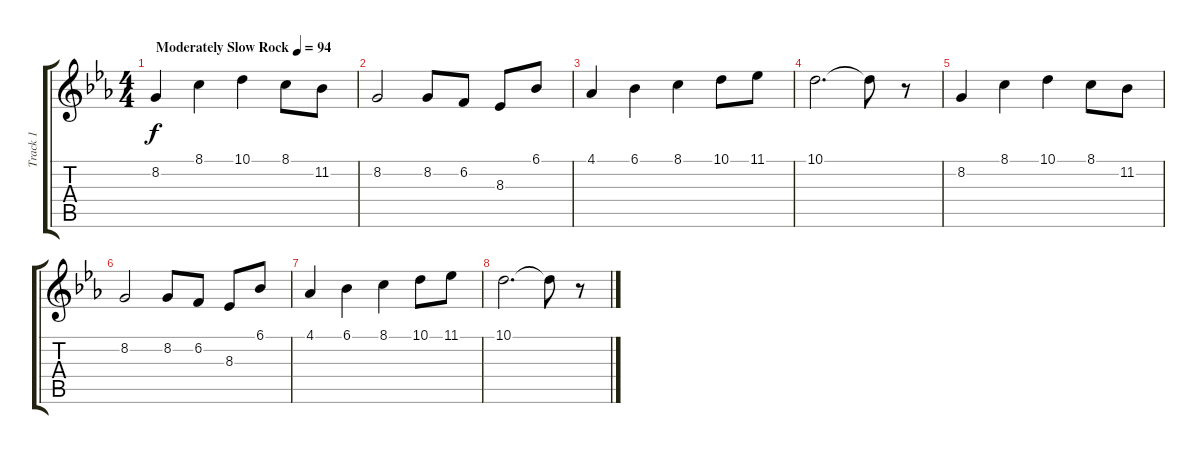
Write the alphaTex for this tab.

\track ("Track 1" "Track 1") {instrument lead1square}
\staff {score tabs}
\tuning (E4 B3 G3 D3 A2 E2) {hide}
\ts (4 4)
\tempo (94 "Moderately Slow Rock")
\clef g2
\ks eb
8.2.4{dy f instrument lead1square} 8.1.4 10.1.4 8.1.8 11.2.8 |
8.2.2 8.2.8 6.2.8 8.3.8 6.1.8 |
4.1.4 6.1.4 8.1.4 10.1.8 11.1.8 |
10.1.2{d} 10.1{t}.8 r.8 |
8.2.4 8.1.4 10.1.4 8.1.8 11.2.8 |
8.2.2 8.2.8 6.2.8 8.3.8 6.1.8 |
4.1.4 6.1.4 8.1.4 10.1.8 11.1.8 |
10.1.2{d} 10.1{t}.8 r.8
